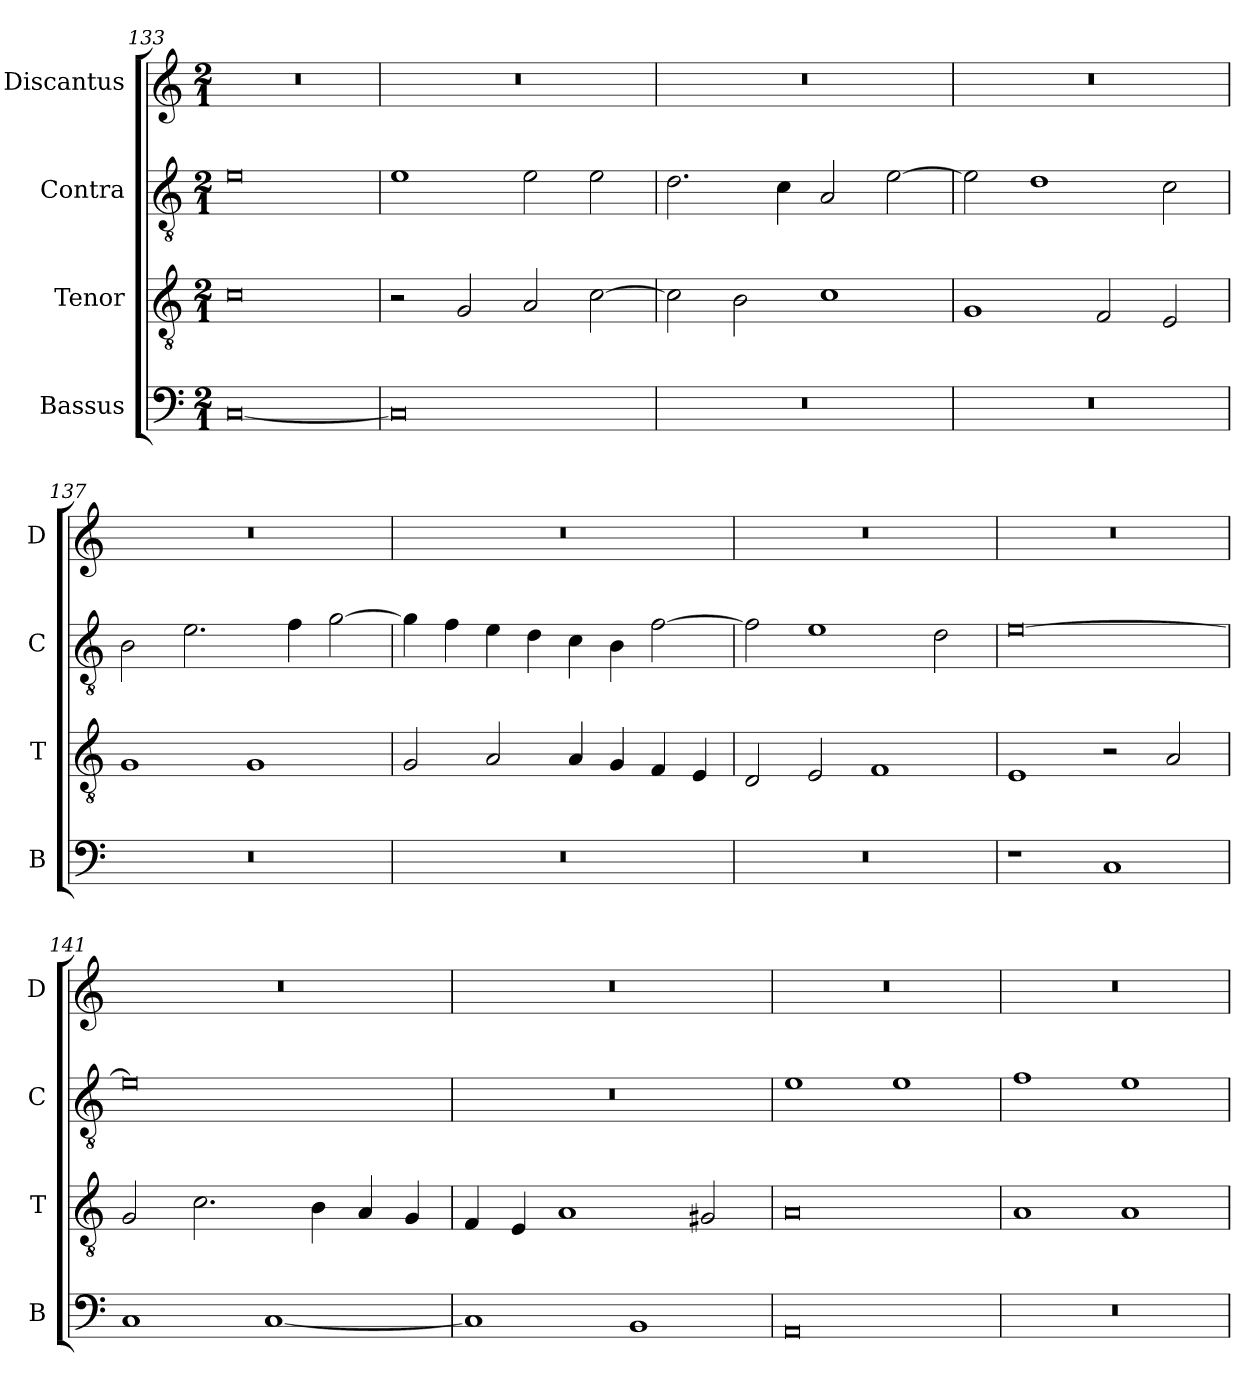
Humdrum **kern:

**kern	**kern	**kern	**kern
*part4	*part3	*part2	*part1
*staff4	*staff3	*staff2	*staff1
*I"Bassus	*I"Tenor	*I"Contra	*I"Discantus
*I'B	*I'T	*I'C	*I'D
*clefF4	*clefGv2	*clefGv2	*clefG2
*k[]	*k[]	*k[]	*k[]
*M2/1	*M2/1	*M2/1	*M2/1
=133	=133	=133	=133
[0C	0c	0e	0r
=134	=134	=134	=134
0C]	2r	1e	0r
.	2G/	.	.
.	2A/	2e\	.
.	[2c\	2e\	.
=135	=135	=135	=135
0r	2c\]	2.d\	0r
.	2B\	.	.
.	.	4c\	.
.	1c	2A/	.
.	.	[2e\	.
=136	=136	=136	=136
0r	1G	2e\]	0r
.	.	1d	.
.	2F/	.	.
.	2E/	2c\	.
=137	=137	=137	=137
0r	1G	2B\	0r
.	.	2.e\	.
.	1G	.	.
.	.	4f\	.
.	.	[2g\	.
=138	=138	=138	=138
0r	2G/	4g\]	0r
.	.	4f\	.
.	2A/	4e\	.
.	.	4d\	.
.	4A/	4c\	.
.	4G/	4B\	.
.	4F/	[2f\	.
.	4E/	.	.
=139	=139	=139	=139
0r	2D/	2f\]	0r
.	2E/	1e	.
.	1F	.	.
.	.	2d\	.
=140	=140	=140	=140
1r	1E	[0e	0r
1C	2r	.	.
.	2A/	.	.
=141	=141	=141	=141
1C	2G/	0e]	0r
.	2.c\	.	.
[1C	.	.	.
.	4B\	.	.
.	4A/	.	.
.	4G/	.	.
=142	=142	=142	=142
1C]	4F/	0r	0r
.	4E/	.	.
.	1A	.	.
1BB	.	.	.
.	2G#X/	.	.
=143	=143	=143	=143
0AA	0A	1e	0r
.	.	1e	.
=144	=144	=144	=144
0r	1A	1f	0r
.	1A	1e	.
=	=	=	=
*-	*-	*-	*-
